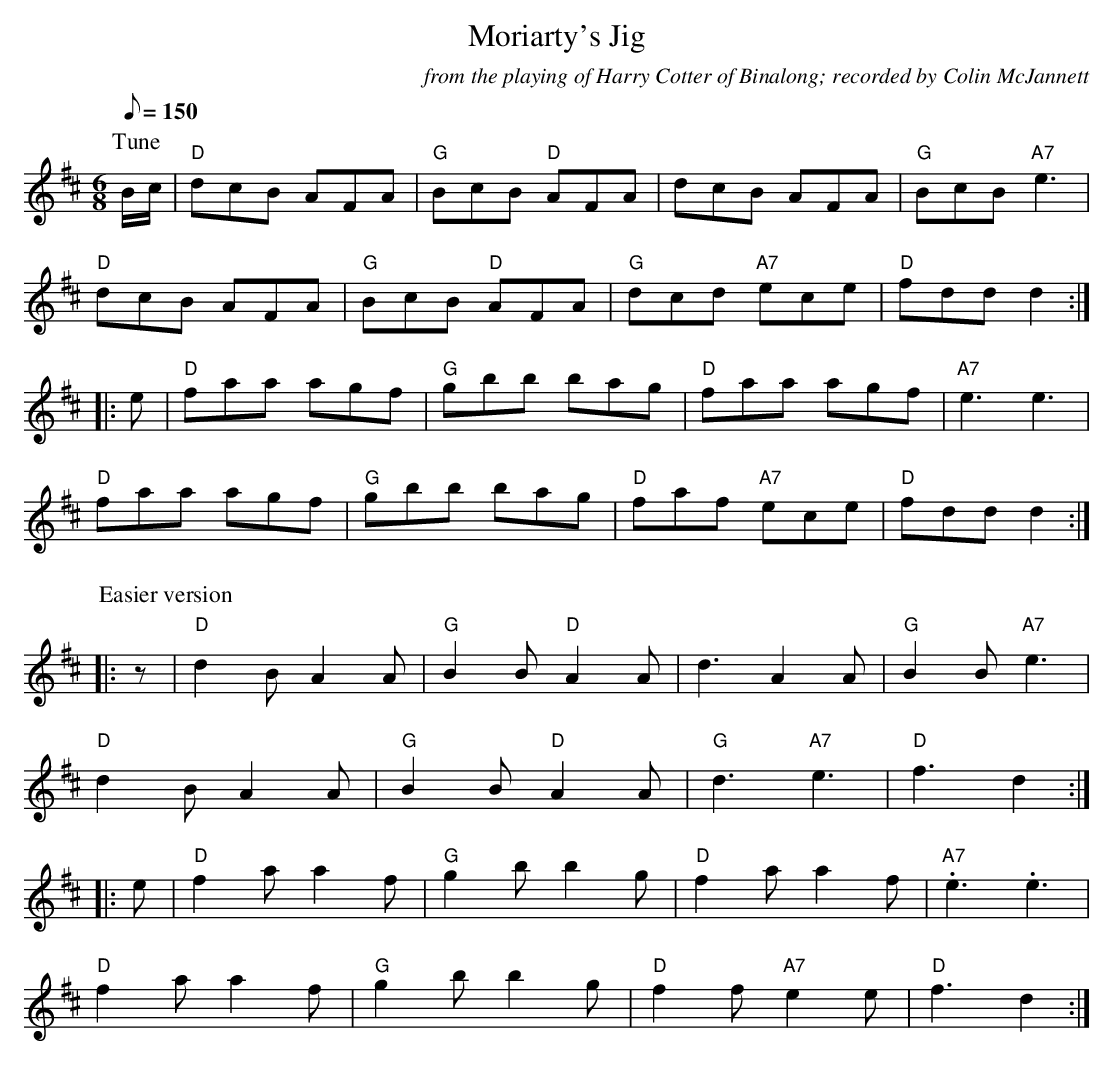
X:1
T:Moriarty's Jig
C:from the playing of Harry Cotter of Binalong; recorded by Colin McJannett
M:6/8
L:1/8
Q:150
K:D
P:Tune
B/c/|"D"dcB AFA|"G"BcB "D"AFA|dcB AFA|"G"BcB "A7"e3|
"D"dcB AFA|"G"BcB "D"AFA|"G"dcd "A7"ece|"D"fdd d2:|
|:e|"D"faa agf|"G"gbb bag|"D"faa agf|"A7"e3 e3|
"D"faa agf|"G"gbb bag|"D"faf "A7"ece|"D"fdd d2:|
P:Easier version
|:z|"D"d2B A2A|"G"B2B "D"A2A|d3 A2A|"G"B2B "A7"e3|
"D"d2B A2A|"G"B2B "D"A2A|"G"d3 "A7"e3|"D"f3 d2:|
|:e|"D"f2a a2f|"G"g2b b2g|"D"f2a a2f|"A7".e3 .e3|
"D"f2a a2f|"G"g2b b2g|"D"f2f "A7"e2e|"D"f3 d2:|
